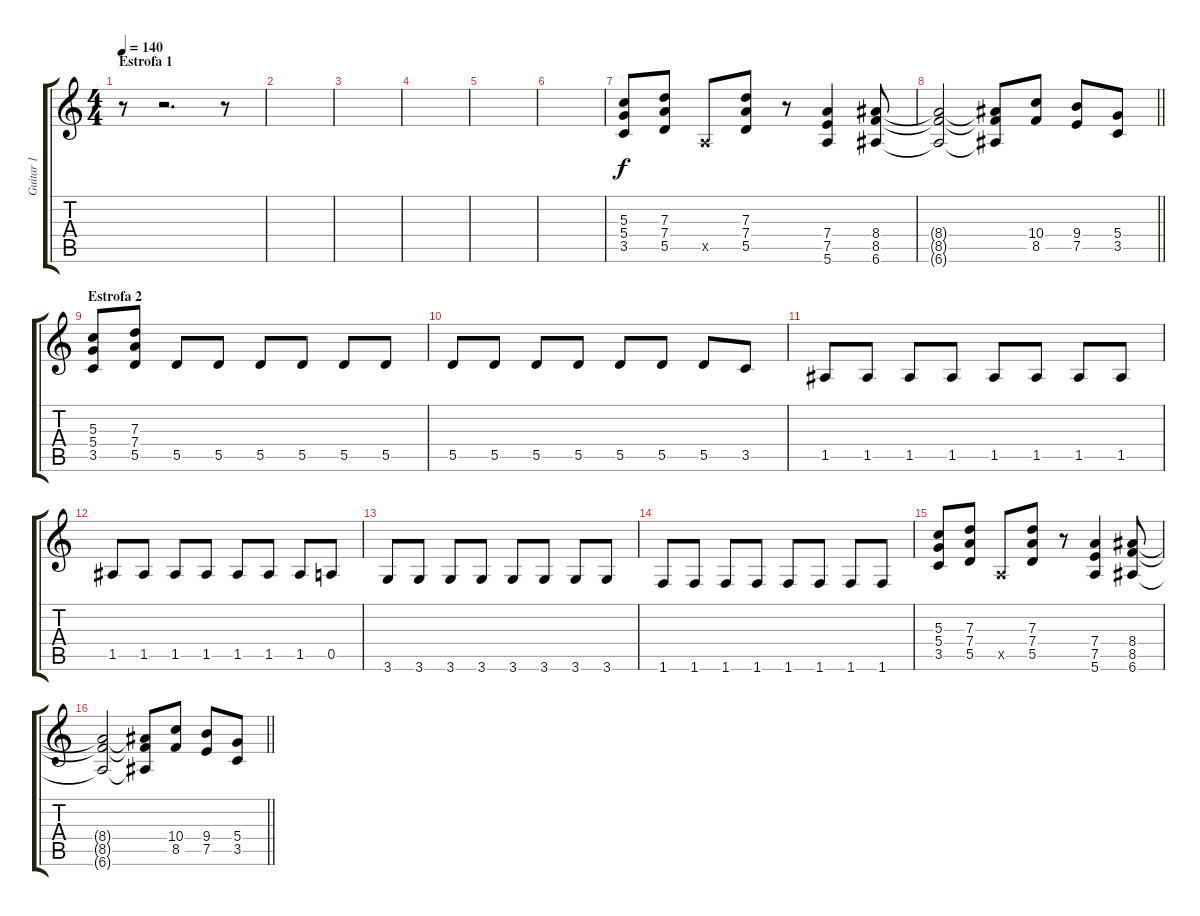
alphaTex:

\track ("Guitar 1" "Guitar 1") {instrument distortionguitar}
\staff {score tabs}
\tuning (E4 B3 G3 D3 A2 E2) {hide}
\ts (4 4)
\section ("" "Estrofa 1")
\tempo 140
\clef g2
\ks c
r.8{dy f} r.2{d} r.8 |
|
|
|
|
|
(5.3 5.4 3.5).8 (7.3 7.4 5.5).8 0.5{x}.8 (7.3 7.4 5.5).8 r.8 (7.4 7.5 5.6).4 (8.4 8.5 6.6).8 |
\barLineRight lightlight
(8.4{t} 8.5{t} 6.6{t}).2 (8.4{t} 8.5{t} 6.6{t}).8 (10.4 8.5).8 (9.4 7.5).8 (5.4 3.5).8 |
\section ("" "Estrofa 2")
(5.3 5.4 3.5).8 (7.3 7.4 5.5).8 5.5.8 5.5.8 5.5.8 5.5.8 5.5.8 5.5.8 |
5.5.8 5.5.8 5.5.8 5.5.8 5.5.8 5.5.8 5.5.8 3.5.8 |
1.5.8 1.5.8 1.5.8 1.5.8 1.5.8 1.5.8 1.5.8 1.5.8 |
1.5.8 1.5.8 1.5.8 1.5.8 1.5.8 1.5.8 1.5.8 0.5.8 |
3.6.8 3.6.8 3.6.8 3.6.8 3.6.8 3.6.8 3.6.8 3.6.8 |
1.6.8 1.6.8 1.6.8 1.6.8 1.6.8 1.6.8 1.6.8 1.6.8 |
(5.3 5.4 3.5).8 (7.3 7.4 5.5).8 0.5{x}.8 (7.3 7.4 5.5).8 r.8 (7.4 7.5 5.6).4 (8.4 8.5 6.6).8 |
\barLineRight lightlight
(8.4{t} 8.5{t} 6.6{t}).2 (8.4{t} 8.5{t} 6.6{t}).8 (10.4 8.5).8 (9.4 7.5).8 (5.4 3.5).8
